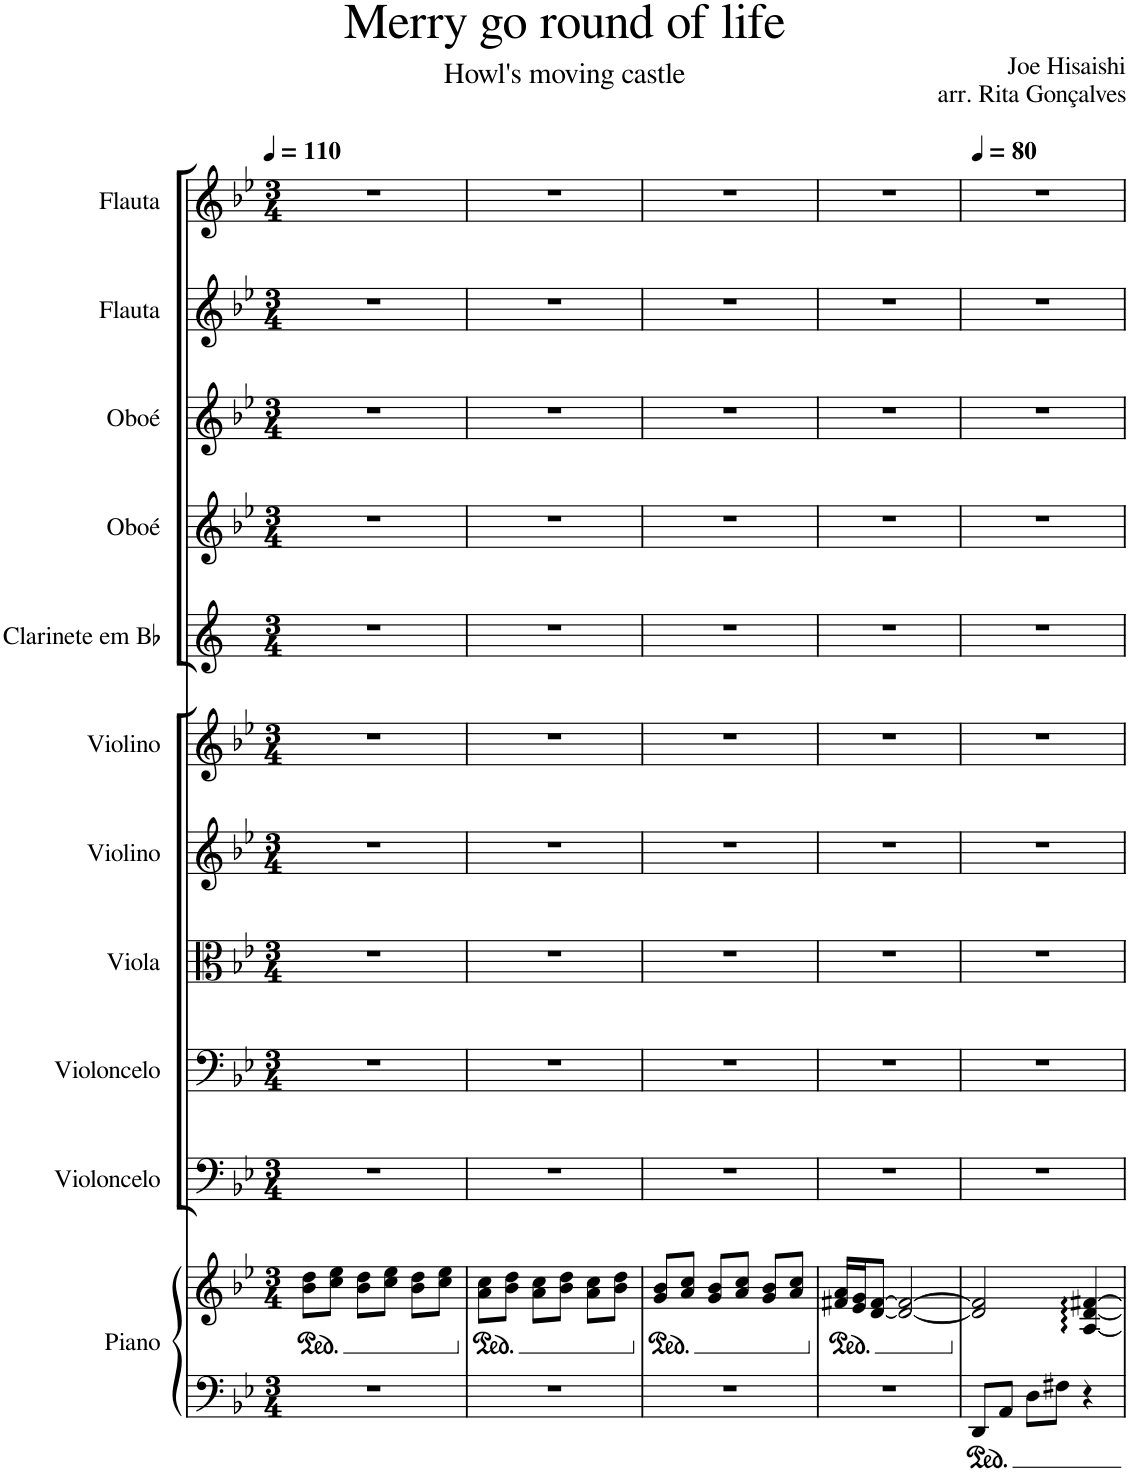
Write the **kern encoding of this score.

**kern	**kern	**kern	**kern	**kern	**kern	**kern	**kern	**kern	**kern	**kern	**kern
*part11	*part11	*part10	*part9	*part8	*part7	*part6	*part5	*part4	*part3	*part2	*part1
*staff12	*staff11	*staff10	*staff9	*staff8	*staff7	*staff6	*staff5	*staff4	*staff3	*staff2	*staff1
*I"Piano	*	*I"Violoncelo	*I"Violoncelo	*I"Viola	*I"Violino	*I"Violino	*I"Clarinete em Bb	*I"Oboé	*I"Oboé	*I"Flauta	*I"Flauta
*I'Pno.	*	*I'Vc.	*I'Vc.	*I'Vla.	*I'Vno.	*I'Vno.	*I'Cl. Bb	*I'Ob.	*I'Ob.	*I'Fl.	*I'Fl.
*clefF4	*clefG2	*clefF4	*clefF4	*clefC3	*clefG2	*clefG2	*clefG2	*clefG2	*clefG2	*clefG2	*clefG2
*	*	*	*	*	*	*	*Trd1c2	*	*	*	*
*k[b-e-]	*k[b-e-]	*k[b-e-]	*k[b-e-]	*k[b-e-]	*k[b-e-]	*k[b-e-]	*k[]	*k[b-e-]	*k[b-e-]	*k[b-e-]	*k[b-e-]
*M3/4	*M3/4	*M3/4	*M3/4	*M3/4	*M3/4	*M3/4	*M3/4	*M3/4	*M3/4	*M3/4	*M3/4
*MM110	*MM110	*MM110	*MM110	*MM110	*MM110	*MM110	*MM110	*MM110	*MM110	*MM110	*MM110
*	*ped	*	*	*	*	*	*	*	*	*	*
=1	=1	=1	=1	=1	=1	=1	=1	=1	=1	=1	=1
2.r	8b-\ 8dd\L	2.r	2.r	2.r	2.r	2.r	2.r	2.r	2.r	2.r	2.r
.	8cc\ 8ee-\J	.	.	.	.	.	.	.	.	.	.
.	8b-\ 8dd\L	.	.	.	.	.	.	.	.	.	.
.	8cc\ 8ee-\J	.	.	.	.	.	.	.	.	.	.
.	8b-\ 8dd\L	.	.	.	.	.	.	.	.	.	.
.	8cc\ 8ee-\J	.	.	.	.	.	.	.	.	.	.
=2	=2	=2	=2	=2	=2	=2	=2	=2	=2	=2	=2
*	*Xped	*	*	*	*	*	*	*	*	*	*
*	*ped	*	*	*	*	*	*	*	*	*	*
2.r	8a\ 8cc\L	2.r	2.r	2.r	2.r	2.r	2.r	2.r	2.r	2.r	2.r
.	8b-\ 8dd\J	.	.	.	.	.	.	.	.	.	.
.	8a\ 8cc\L	.	.	.	.	.	.	.	.	.	.
.	8b-\ 8dd\J	.	.	.	.	.	.	.	.	.	.
.	8a\ 8cc\L	.	.	.	.	.	.	.	.	.	.
.	8b-\ 8dd\J	.	.	.	.	.	.	.	.	.	.
=3	=3	=3	=3	=3	=3	=3	=3	=3	=3	=3	=3
*	*Xped	*	*	*	*	*	*	*	*	*	*
*	*ped	*	*	*	*	*	*	*	*	*	*
2.r	8g/ 8b-/L	2.r	2.r	2.r	2.r	2.r	2.r	2.r	2.r	2.r	2.r
.	8a/ 8cc/J	.	.	.	.	.	.	.	.	.	.
.	8g/ 8b-/L	.	.	.	.	.	.	.	.	.	.
.	8a/ 8cc/J	.	.	.	.	.	.	.	.	.	.
.	8g/ 8b-/L	.	.	.	.	.	.	.	.	.	.
.	8a/ 8cc/J	.	.	.	.	.	.	.	.	.	.
=4	=4	=4	=4	=4	=4	=4	=4	=4	=4	=4	=4
*	*Xped	*	*	*	*	*	*	*	*	*	*
*	*ped	*	*	*	*	*	*	*	*	*	*
2.r	16f#X/ 16a/LL	2.r	2.r	2.r	2.r	2.r	2.r	2.r	2.r	2.r	2.r
.	16e-/ 16g/J	.	.	.	.	.	.	.	.	.	.
.	[8d/ [8f#/J	.	.	.	.	.	.	.	.	.	.
.	2d/_ 2f#/_	.	.	.	.	.	.	.	.	.	.
=5	=5	=5	=5	=5	=5	=5	=5	=5	=5	=5	=5
*	*Xped	*	*	*	*	*	*	*	*	*	*
*	*	*	*	*	*	*	*	*	*	*	*MM80
8DD/L	2d/] 2f#/]	2.r	2.r	2.r	2.r	2.r	2.r	2.r	2.r	2.r	2.r
8AA/J	.	.	.	.	.	.	.	.	.	.	.
8D\L	.	.	.	.	.	.	.	.	.	.	.
8F#X\J	.	.	.	.	.	.	.	.	.	.	.
4r	[4A/ [4d/ [4f#X/	.	.	.	.	.	.	.	.	.	.
=	=	=	=	=	=	=	=	=	=	=	=
*-	*-	*-	*-	*-	*-	*-	*-	*-	*-	*-	*-
